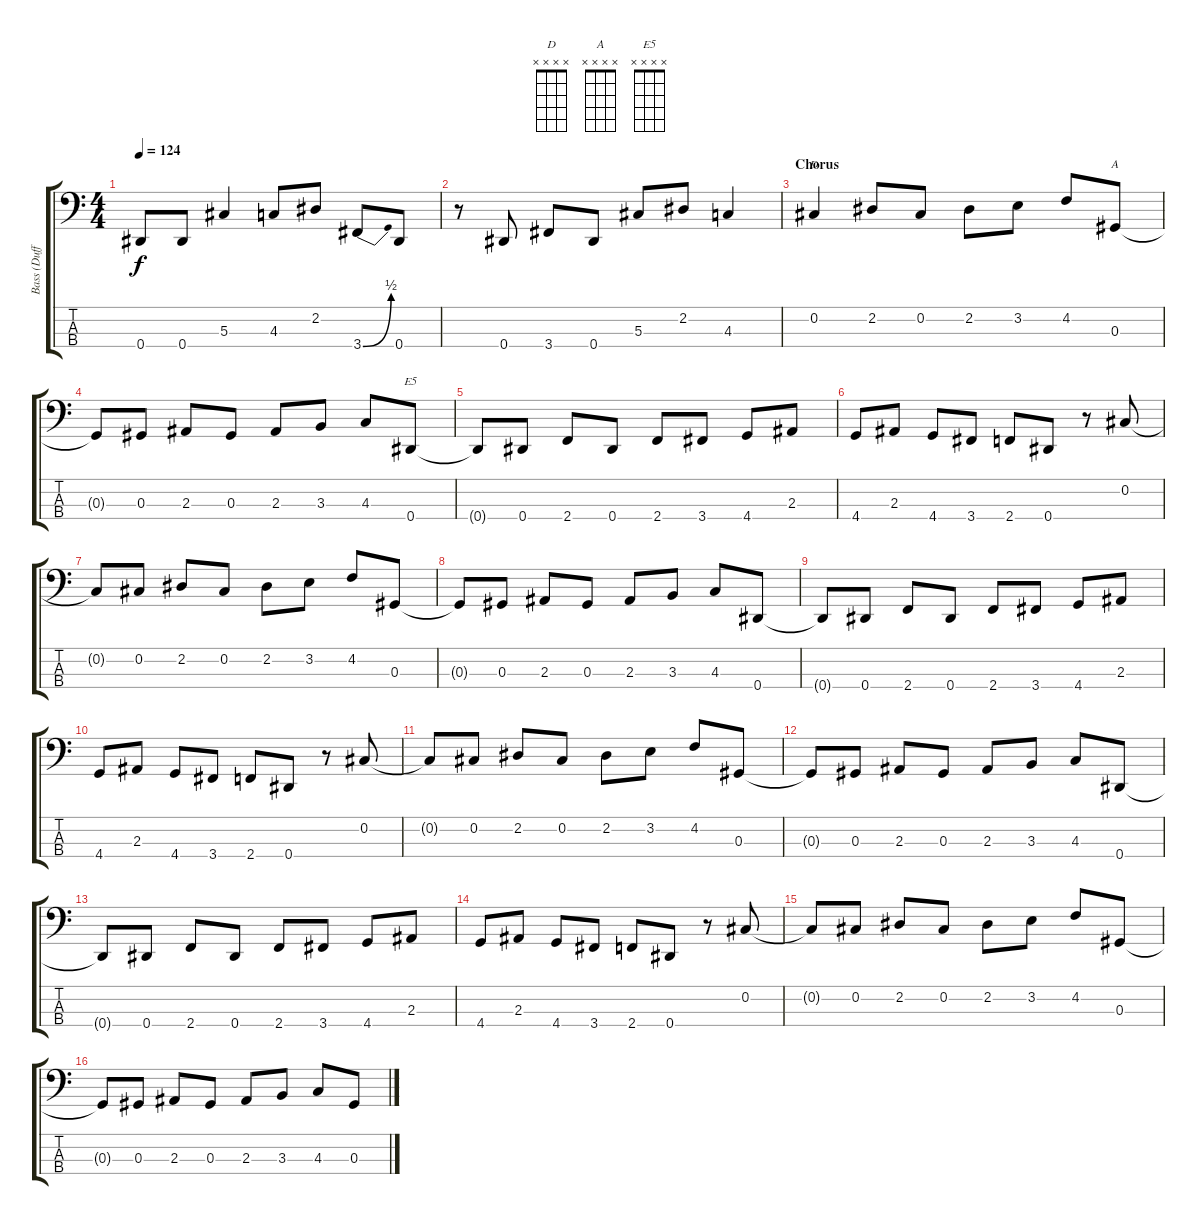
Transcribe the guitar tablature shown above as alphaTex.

\track ("Bass (Duff)" "Bass (Duff") {instrument electricbasspick}
\staff {score tabs}
\tuning (Gb2 Db2 Ab1 Eb1) {hide}
\chord ("D" x x x x) {firstfret 0}
\chord ("A" x x x x) {firstfret 0}
\chord ("E5" x x x x) {firstfret 0}
\ts (4 4)
\tempo 124
\clef f4
\ks c
0.4.8{dy f} 0.4.8 5.3.4 4.3.8 2.2.8 3.4{be (bend 0 0 60 2)}.8 0.4.8 |
r.8 0.4.8 3.4.8 0.4.8 5.3.8 2.2.8 4.3.4 |
\section ("" "Chorus")
0.2.4{ch "D"} 2.2.8 0.2.8 2.2.8 3.2.8 4.2.8 0.3.8{ch "A"} |
0.3{t}.8 0.3.8 2.3.8 0.3.8 2.3.8 3.3.8 4.3.8 0.4.8{ch "E5"} |
0.4{t}.8 0.4.8 2.4.8 0.4.8 2.4.8 3.4.8 4.4.8 2.3.8 |
4.4.8 2.3.8 4.4.8 3.4.8 2.4.8 0.4.8 r.8 0.2.8 |
0.2{t}.8 0.2.8 2.2.8 0.2.8 2.2.8 3.2.8 4.2.8 0.3.8 |
0.3{t}.8 0.3.8 2.3.8 0.3.8 2.3.8 3.3.8 4.3.8 0.4.8 |
0.4{t}.8 0.4.8 2.4.8 0.4.8 2.4.8 3.4.8 4.4.8 2.3.8 |
4.4.8 2.3.8 4.4.8 3.4.8 2.4.8 0.4.8 r.8 0.2.8 |
0.2{t}.8 0.2.8 2.2.8 0.2.8 2.2.8 3.2.8 4.2.8 0.3.8 |
0.3{t}.8 0.3.8 2.3.8 0.3.8 2.3.8 3.3.8 4.3.8 0.4.8 |
0.4{t}.8 0.4.8 2.4.8 0.4.8 2.4.8 3.4.8 4.4.8 2.3.8 |
4.4.8 2.3.8 4.4.8 3.4.8 2.4.8 0.4.8 r.8 0.2.8 |
0.2{t}.8 0.2.8 2.2.8 0.2.8 2.2.8 3.2.8 4.2.8 0.3.8 |
0.3{t}.8 0.3.8 2.3.8 0.3.8 2.3.8 3.3.8 4.3.8 0.3.8
